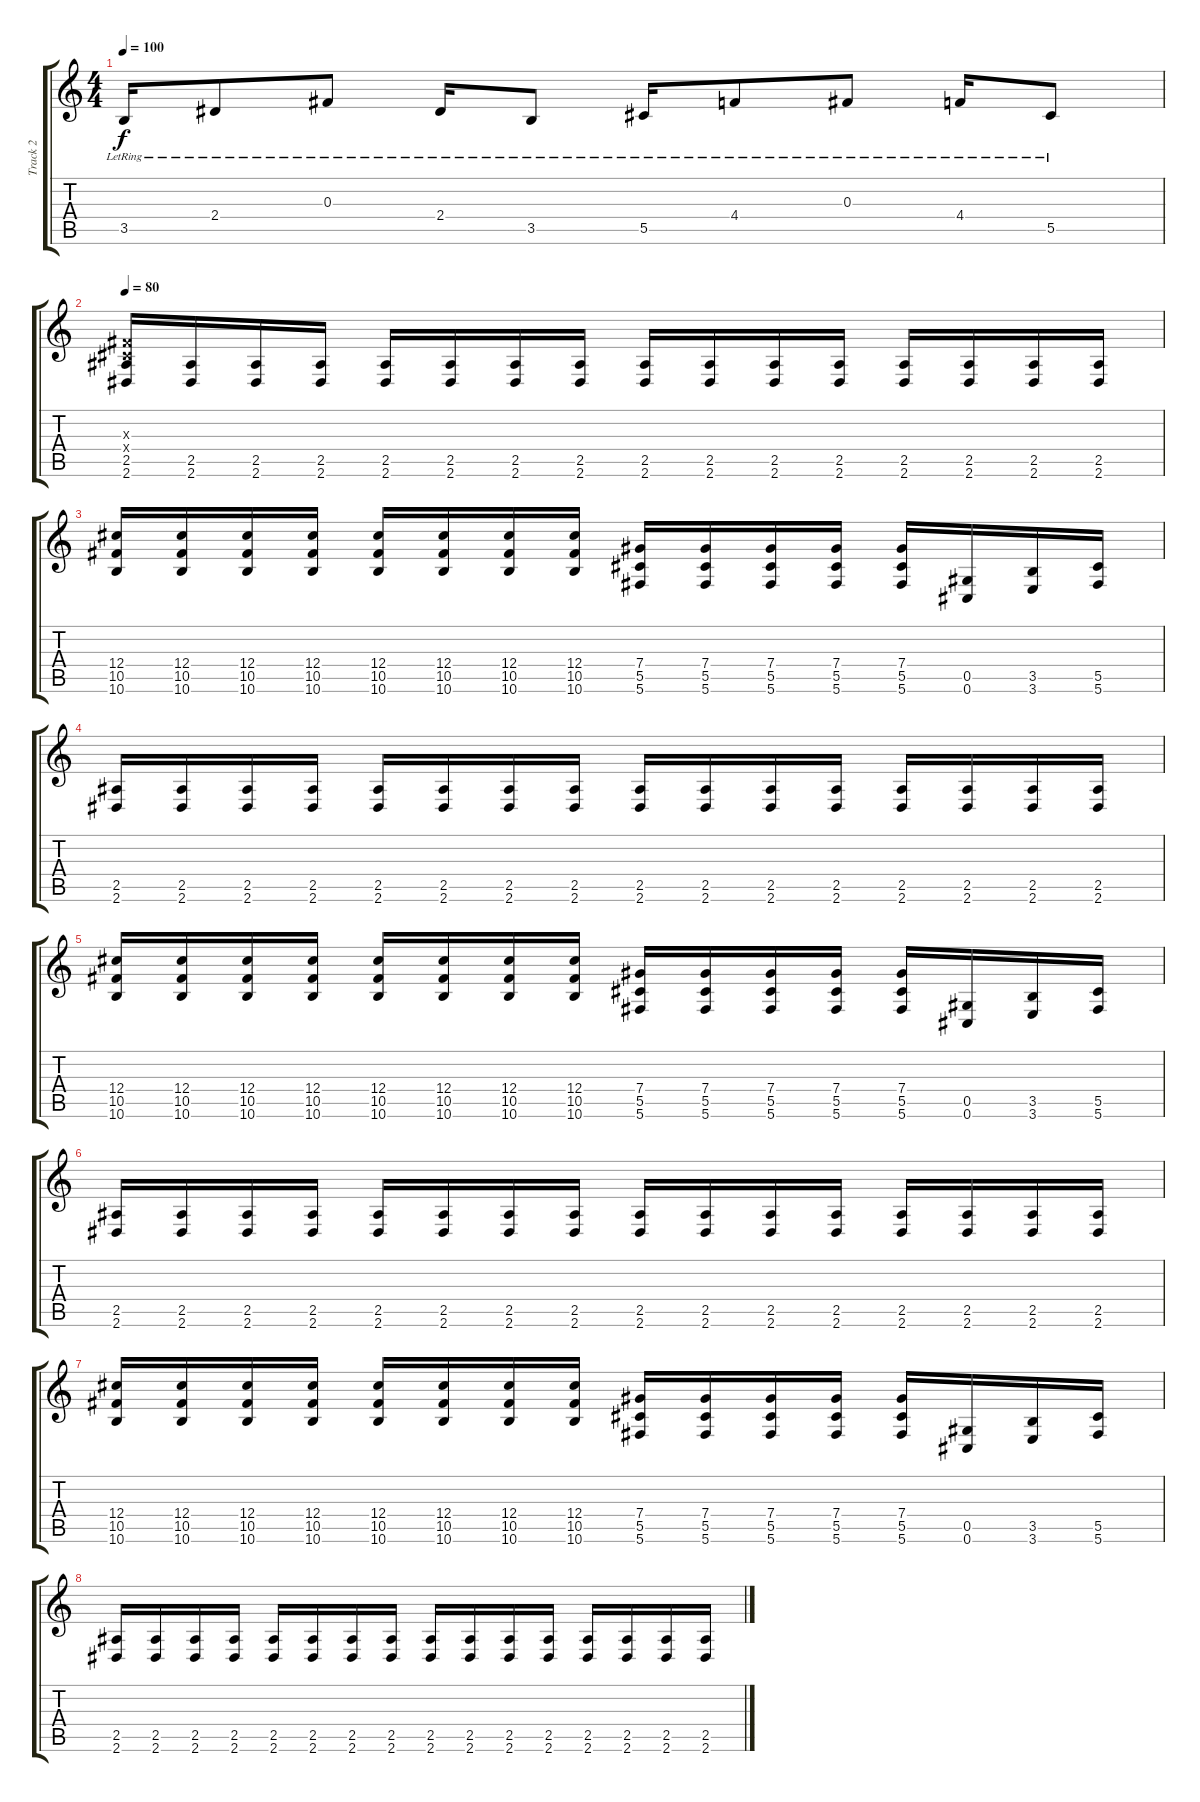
\track ("Track 2" "Track 2") {instrument distortionguitar}
\staff {score tabs}
\tuning (Eb4 Bb3 Gb3 Db3 Ab2 Db2) {hide}
\ts (4 4)
\tempo 100
\clef g2
\ks c
3.5{lr}.16{dy f} 2.4{lr}.8 0.3{lr}.8 2.4{lr}.16 3.5{lr}.8 5.5{lr}.16 4.4{lr}.8 0.3{lr}.8 4.4{lr}.16 5.5{lr}.8 |
\tempo 80
(0.3{x} 0.4{x} 2.5 2.6).16 (2.5 2.6).16 (2.5 2.6).16 (2.5 2.6).16 (2.5 2.6).16 (2.5 2.6).16 (2.5 2.6).16 (2.5 2.6).16 (2.5 2.6).16 (2.5 2.6).16 (2.5 2.6).16 (2.5 2.6).16 (2.5 2.6).16 (2.5 2.6).16 (2.5 2.6).16 (2.5 2.6).16 |
(12.4 10.5 10.6).16 (12.4 10.5 10.6).16 (12.4 10.5 10.6).16 (12.4 10.5 10.6).16 (12.4 10.5 10.6).16 (12.4 10.5 10.6).16 (12.4 10.5 10.6).16 (12.4 10.5 10.6).16 (7.4 5.5 5.6).16 (7.4 5.5 5.6).16 (7.4 5.5 5.6).16 (7.4 5.5 5.6).16 (7.4 5.5 5.6).16 (0.5 0.6).16 (3.5 3.6).16 (5.5 5.6).16 |
(2.5 2.6).16 (2.5 2.6).16 (2.5 2.6).16 (2.5 2.6).16 (2.5 2.6).16 (2.5 2.6).16 (2.5 2.6).16 (2.5 2.6).16 (2.5 2.6).16 (2.5 2.6).16 (2.5 2.6).16 (2.5 2.6).16 (2.5 2.6).16 (2.5 2.6).16 (2.5 2.6).16 (2.5 2.6).16 |
(12.4 10.5 10.6).16 (12.4 10.5 10.6).16 (12.4 10.5 10.6).16 (12.4 10.5 10.6).16 (12.4 10.5 10.6).16 (12.4 10.5 10.6).16 (12.4 10.5 10.6).16 (12.4 10.5 10.6).16 (7.4 5.5 5.6).16 (7.4 5.5 5.6).16 (7.4 5.5 5.6).16 (7.4 5.5 5.6).16 (7.4 5.5 5.6).16 (0.5 0.6).16 (3.5 3.6).16 (5.5 5.6).16 |
(2.5 2.6).16 (2.5 2.6).16 (2.5 2.6).16 (2.5 2.6).16 (2.5 2.6).16 (2.5 2.6).16 (2.5 2.6).16 (2.5 2.6).16 (2.5 2.6).16 (2.5 2.6).16 (2.5 2.6).16 (2.5 2.6).16 (2.5 2.6).16 (2.5 2.6).16 (2.5 2.6).16 (2.5 2.6).16 |
(12.4 10.5 10.6).16 (12.4 10.5 10.6).16 (12.4 10.5 10.6).16 (12.4 10.5 10.6).16 (12.4 10.5 10.6).16 (12.4 10.5 10.6).16 (12.4 10.5 10.6).16 (12.4 10.5 10.6).16 (7.4 5.5 5.6).16 (7.4 5.5 5.6).16 (7.4 5.5 5.6).16 (7.4 5.5 5.6).16 (7.4 5.5 5.6).16 (0.5 0.6).16 (3.5 3.6).16 (5.5 5.6).16 |
(2.5 2.6).16 (2.5 2.6).16 (2.5 2.6).16 (2.5 2.6).16 (2.5 2.6).16 (2.5 2.6).16 (2.5 2.6).16 (2.5 2.6).16 (2.5 2.6).16 (2.5 2.6).16 (2.5 2.6).16 (2.5 2.6).16 (2.5 2.6).16 (2.5 2.6).16 (2.5 2.6).16 (2.5 2.6).16
